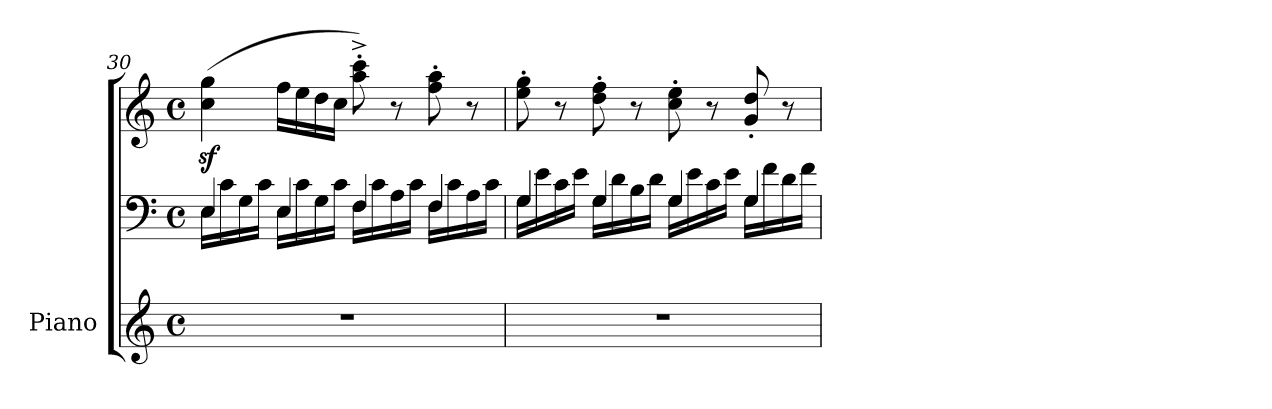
**kern	**kern	**kern
*part1	*part1	*part1
*staff3	*staff2	*staff1
*I"Piano	*	*
*I'Pno	*	*
!!LO:LB:g=z
*clefG2	*clefF4	*clefG2
*k[]	*k[]	*k[]
*M4/4	*M4/4	*M4/4
*met(c)	*met(c)	*met(c)
=30	=30	=30
*	*^	*
1r	4E/	16E>\LL	(>4cc\z< 4gg\z<
.	.	16c\	.
.	.	16G\	.
.	.	16c\JJ	.
.	4E/	16E\LL	16ff\LL
.	.	16c\	16ee\
.	.	16G\	16dd\
.	.	16c\JJ	16cc\JJ
.	4F/	16F\LL	8aa\'^ 8ccc\'^)
.	.	16c\	.
.	.	16A\	8r
.	.	16c\JJ	.
.	4F/	16F\LL	8ff\' 8aa\'
.	.	16c\	.
.	.	16A\	8r
.	.	16c\JJ	.
=31	=31	=31	=31
1r	4G/	16G<\LL	8ee\' 8gg\'
.	.	16e<\	.
.	.	16c<\	8r
.	.	16e<\JJ	.
.	4G/	16G<\LL	8dd\' 8ff\'
.	.	16d<\	.
.	.	16B<\	8r
.	.	16d<\JJ	.
.	4G/	16G\LL	8cc\' 8ee\'
.	.	16e\	.
.	.	16c\	8r
.	.	16e\JJ	.
.	4G/	16G\LL	8g/' 8dd/'
.	.	16f\	.
.	.	16d<\	8r
.	.	16f\JJ	.
*	*v	*v	*
=	=	=
*-	*-	*-
